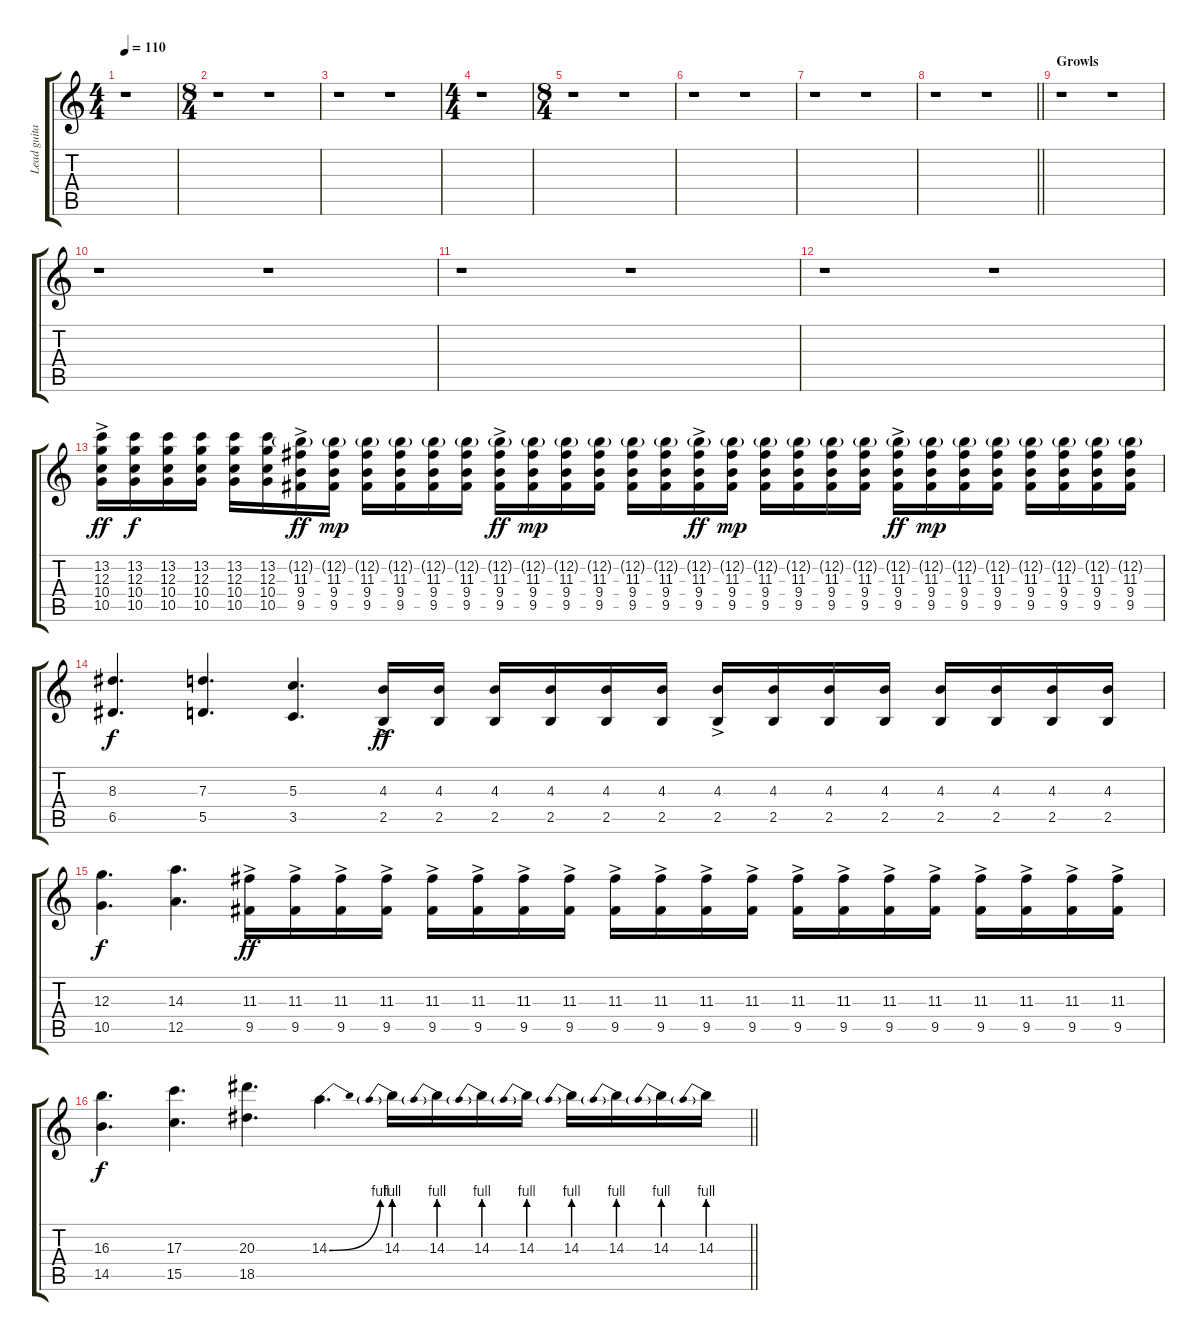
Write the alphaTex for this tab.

\track ("Lead guitar/Others" "Lead guita") {instrument distortionguitar}
\staff {score tabs}
\tuning (E4 B3 G3 D3 A2 E2) {hide}
\ts (4 4)
\tempo 110
\clef g2
\ks c
r.1{dy f} |
\ts (8 4)
r.1 r.1 |
r.1 r.1 |
\ts (4 4)
r.1 |
\ts (8 4)
r.1 r.1 |
r.1 r.1 |
r.1 r.1 |
\barLineRight lightlight
r.1 r.1 |
\section ("" "Growls")
r.1 r.1 |
r.1 r.1 |
r.1 r.1 |
r.1 r.1 |
(13.2{ac} 12.3{ac} 10.4{ac} 10.5{ac}).16{dy ff volume 13 balance 8 instrument distortionguitar} (13.2 12.3 10.4 10.5).16{dy f} (13.2 12.3 10.4 10.5).16 (13.2 12.3 10.4 10.5).16 (13.2 12.3 10.4 10.5).16 (13.2 12.3 10.4 10.5).16 (12.2{g} 11.3{ac} 9.4{ac} 9.5{ac}).16{dy ff} (12.2{g} 11.3 9.4 9.5).16{dy mp} (12.2{g} 11.3 9.4 9.5).16 (12.2{g} 11.3 9.4 9.5).16 (12.2{g} 11.3 9.4 9.5).16 (12.2{g} 11.3 9.4 9.5).16 (12.2{g} 11.3{ac} 9.4{ac} 9.5{ac}).16{dy ff} (12.2{g} 11.3 9.4 9.5).16{dy mp} (12.2{g} 11.3 9.4 9.5).16 (12.2{g} 11.3 9.4 9.5).16 (12.2{g} 11.3 9.4 9.5).16 (12.2{g} 11.3 9.4 9.5).16 (12.2{g} 11.3{ac} 9.4{ac} 9.5{ac}).16{dy ff} (12.2{g} 11.3 9.4 9.5).16{dy mp} (12.2{g} 11.3 9.4 9.5).16 (12.2{g} 11.3 9.4 9.5).16 (12.2{g} 11.3 9.4 9.5).16 (12.2{g} 11.3 9.4 9.5).16 (12.2{g} 11.3{ac} 9.4{ac} 9.5{ac}).16{dy ff} (12.2{g} 11.3 9.4 9.5).16{dy mp} (12.2{g} 11.3 9.4 9.5).16 (12.2{g} 11.3 9.4 9.5).16 (12.2{g} 11.3 9.4 9.5).16 (12.2{g} 11.3 9.4 9.5).16 (12.2{g} 11.3 9.4 9.5).16 (12.2{g} 11.3 9.4 9.5).16 |
(8.3 6.5).4{d dy f} (7.3 5.5).4{d} (5.3 3.5).4{d} (4.3{ac} 2.5{ac}).16{dy ff} (4.3 2.5).16 (4.3 2.5).16 (4.3 2.5).16 (4.3 2.5).16 (4.3 2.5).16 (4.3{ac} 2.5{ac}).16 (4.3 2.5).16 (4.3 2.5).16 (4.3 2.5).16 (4.3 2.5).16 (4.3 2.5).16 (4.3 2.5).16 (4.3 2.5).16 |
(12.3 10.5).4{d dy f} (14.3 12.5).4{d} (11.3{ac} 9.5{ac}).16{dy ff} (11.3{ac} 9.5{ac}).16 (11.3{ac} 9.5{ac}).16 (11.3{ac} 9.5{ac}).16 (11.3{ac} 9.5{ac}).16 (11.3{ac} 9.5{ac}).16 (11.3{ac} 9.5{ac}).16 (11.3{ac} 9.5{ac}).16 (11.3{ac} 9.5{ac}).16 (11.3{ac} 9.5{ac}).16 (11.3{ac} 9.5{ac}).16 (11.3{ac} 9.5{ac}).16 (11.3{ac} 9.5{ac}).16 (11.3{ac} 9.5{ac}).16 (11.3{ac} 9.5{ac}).16 (11.3{ac} 9.5{ac}).16 (11.3{ac} 9.5{ac}).16 (11.3{ac} 9.5{ac}).16 (11.3{ac} 9.5{ac}).16 (11.3{ac} 9.5{ac}).16 |
\barLineRight lightlight
(16.3 14.5).4{d dy f} (17.3 15.5).4{d} (20.3 18.5).4{d} 14.3{be (bend 0 0 60 4)}.4{d} 14.3{be (prebend 0 4 60 4)}.16 14.3{be (prebend 0 4 60 4)}.16 14.3{be (prebend 0 4 60 4)}.16 14.3{be (prebend 0 4 60 4)}.16 14.3{be (prebend 0 4 60 4)}.16 14.3{be (prebend 0 4 60 4)}.16 14.3{be (prebend 0 4 60 4)}.16 14.3{be (prebend 0 4 60 4)}.16
